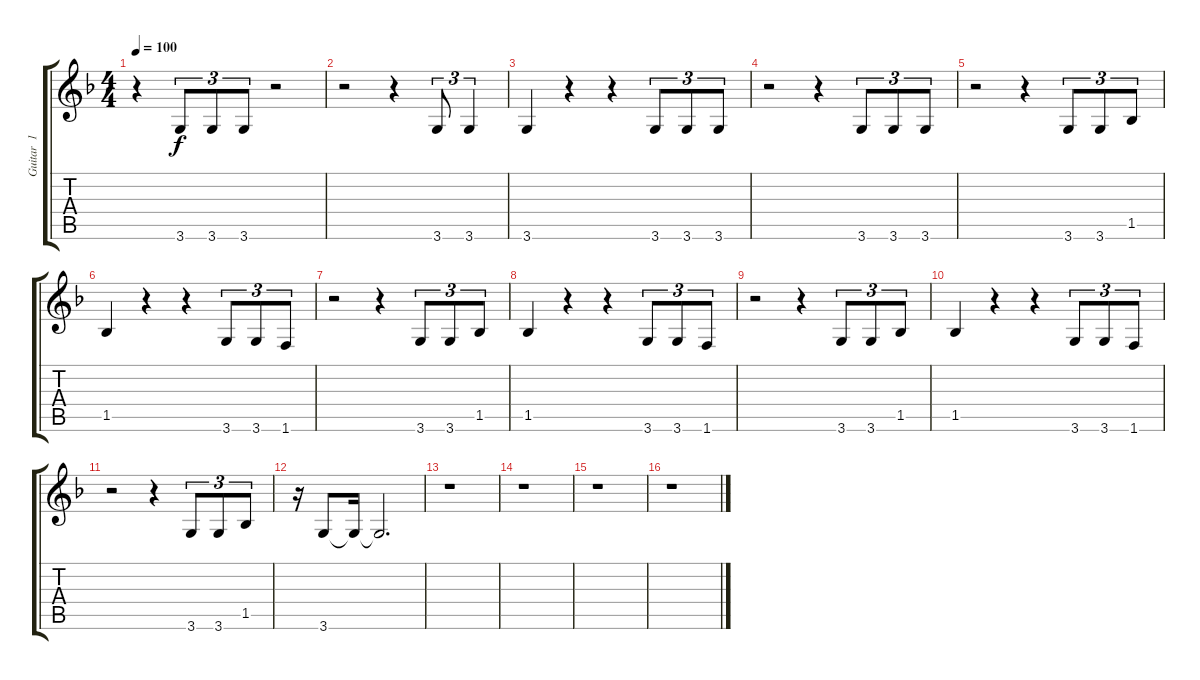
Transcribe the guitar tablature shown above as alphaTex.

\track ("Guitar  1        " "Guitar  1 ") {instrument distortionguitar}
\staff {score tabs}
\tuning (E4 B3 G3 D3 A2 E2) {hide}
\ts (4 4)
\tempo 100
\clef g2
\ks f
r.4{dy f} 3.6.8{tu (3 2)} 3.6.8{tu (3 2)} 3.6.8{tu (3 2)} r.2 |
r.2 r.4 3.6.8{tu (3 2)} 3.6.4{tu (3 2)} |
3.6.4 r.4 r.4 3.6.8{tu (3 2)} 3.6.8{tu (3 2)} 3.6.8{tu (3 2)} |
r.2 r.4 3.6.8{tu (3 2)} 3.6.8{tu (3 2)} 3.6.8{tu (3 2)} |
r.2 r.4 3.6.8{tu (3 2)} 3.6.8{tu (3 2)} 1.5.8{tu (3 2)} |
1.5.4 r.4 r.4 3.6.8{tu (3 2)} 3.6.8{tu (3 2)} 1.6.8{tu (3 2)} |
r.2 r.4 3.6.8{tu (3 2)} 3.6.8{tu (3 2)} 1.5.8{tu (3 2)} |
1.5.4 r.4 r.4 3.6.8{tu (3 2)} 3.6.8{tu (3 2)} 1.6.8{tu (3 2)} |
r.2 r.4 3.6.8{tu (3 2)} 3.6.8{tu (3 2)} 1.5.8{tu (3 2)} |
1.5.4 r.4 r.4 3.6.8{tu (3 2)} 3.6.8{tu (3 2)} 1.6.8{tu (3 2)} |
r.2 r.4 3.6.8{tu (3 2)} 3.6.8{tu (3 2)} 1.5.8{tu (3 2)} |
r.16 3.6.8 3.6{t}.16 3.6{t}.2{d} |
r.1 |
r.1 |
r.1 |
r.1
